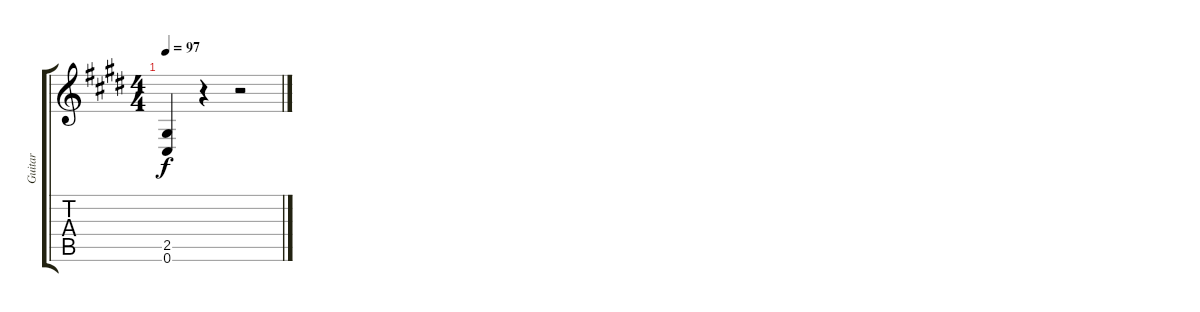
\track ("Guitar" "Guitar") {instrument distortionguitar}
\staff {score tabs}
\tuning (Db4 Ab3 E3 B2 Gb2 Db2) {hide}
\ts (4 4)
\tempo 97
\clef g2
\ks e
(2.5{t} 0.6{t}).4{dy f} r.4 r.2
